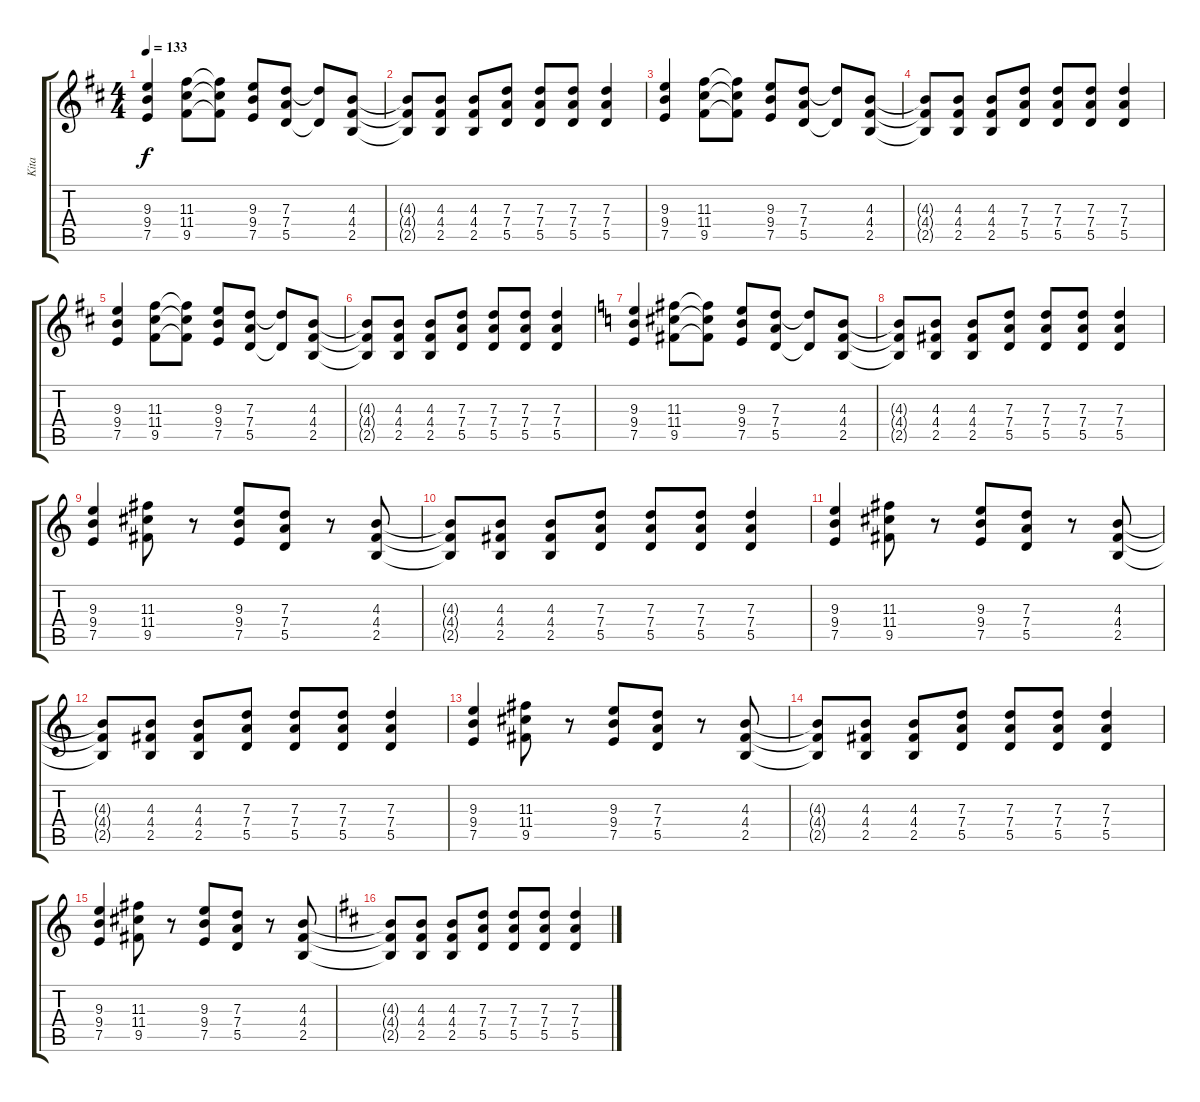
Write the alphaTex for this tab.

\track ("Kita" "Kita") {instrument overdrivenguitar}
\staff {score tabs}
\tuning (E4 B3 G3 D3 A2 E2) {hide}
\ts (4 4)
\tempo 133
\clef g2
\ks d
(9.3 9.4 7.5).4{dy f} (11.3 11.4 9.5).8 (11.3{t} 11.4{t} 9.5{t}).8 (9.3 9.4 7.5).8 (7.3 7.4 5.5).8 (7.3{t} 5.5{t}).8 (4.3 4.4 2.5).8 |
(4.3{t} 4.4{t} 2.5{t}).8 (4.3 4.4 2.5).8 (4.3 4.4 2.5).8 (7.3 7.4 5.5).8 (7.3 7.4 5.5).8 (7.3 7.4 5.5).8 (7.3 7.4 5.5).4 |
(9.3 9.4 7.5).4 (11.3 11.4 9.5).8 (11.3{t} 11.4{t} 9.5{t}).8 (9.3 9.4 7.5).8 (7.3 7.4 5.5).8 (7.3{t} 5.5{t}).8 (4.3 4.4 2.5).8 |
(4.3{t} 4.4{t} 2.5{t}).8 (4.3 4.4 2.5).8 (4.3 4.4 2.5).8 (7.3 7.4 5.5).8 (7.3 7.4 5.5).8 (7.3 7.4 5.5).8 (7.3 7.4 5.5).4 |
(9.3 9.4 7.5).4 (11.3 11.4 9.5).8 (11.3{t} 11.4{t} 9.5{t}).8 (9.3 9.4 7.5).8 (7.3 7.4 5.5).8 (7.3{t} 5.5{t}).8 (4.3 4.4 2.5).8 |
(4.3{t} 4.4{t} 2.5{t}).8 (4.3 4.4 2.5).8 (4.3 4.4 2.5).8 (7.3 7.4 5.5).8 (7.3 7.4 5.5).8 (7.3 7.4 5.5).8 (7.3 7.4 5.5).4 |
\ks c
(9.3 9.4 7.5).4 (11.3 11.4 9.5).8 (11.3{t} 11.4{t} 9.5{t}).8 (9.3 9.4 7.5).8 (7.3 7.4 5.5).8 (7.3{t} 5.5{t}).8 (4.3 4.4 2.5).8 |
(4.3{t} 4.4{t} 2.5{t}).8 (4.3 4.4 2.5).8 (4.3 4.4 2.5).8 (7.3 7.4 5.5).8 (7.3 7.4 5.5).8 (7.3 7.4 5.5).8 (7.3 7.4 5.5).4 |
(9.3 9.4 7.5).4 (11.3 11.4 9.5).8 r.8 (9.3 9.4 7.5).8 (7.3 7.4 5.5).8 r.8 (4.3 4.4 2.5).8 |
(4.3{t} 4.4{t} 2.5{t}).8 (4.3 4.4 2.5).8 (4.3 4.4 2.5).8 (7.3 7.4 5.5).8 (7.3 7.4 5.5).8 (7.3 7.4 5.5).8 (7.3 7.4 5.5).4 |
(9.3 9.4 7.5).4 (11.3 11.4 9.5).8 r.8 (9.3 9.4 7.5).8 (7.3 7.4 5.5).8 r.8 (4.3 4.4 2.5).8 |
(4.3{t} 4.4{t} 2.5{t}).8 (4.3 4.4 2.5).8 (4.3 4.4 2.5).8 (7.3 7.4 5.5).8 (7.3 7.4 5.5).8 (7.3 7.4 5.5).8 (7.3 7.4 5.5).4 |
(9.3 9.4 7.5).4 (11.3 11.4 9.5).8 r.8 (9.3 9.4 7.5).8 (7.3 7.4 5.5).8 r.8 (4.3 4.4 2.5).8 |
(4.3{t} 4.4{t} 2.5{t}).8 (4.3 4.4 2.5).8 (4.3 4.4 2.5).8 (7.3 7.4 5.5).8 (7.3 7.4 5.5).8 (7.3 7.4 5.5).8 (7.3 7.4 5.5).4 |
(9.3 9.4 7.5).4 (11.3 11.4 9.5).8 r.8 (9.3 9.4 7.5).8 (7.3 7.4 5.5).8 r.8 (4.3 4.4 2.5).8 |
\ks d
(4.3{t} 4.4{t} 2.5{t}).8 (4.3 4.4 2.5).8 (4.3 4.4 2.5).8 (7.3 7.4 5.5).8 (7.3 7.4 5.5).8 (7.3 7.4 5.5).8 (7.3 7.4 5.5).4
